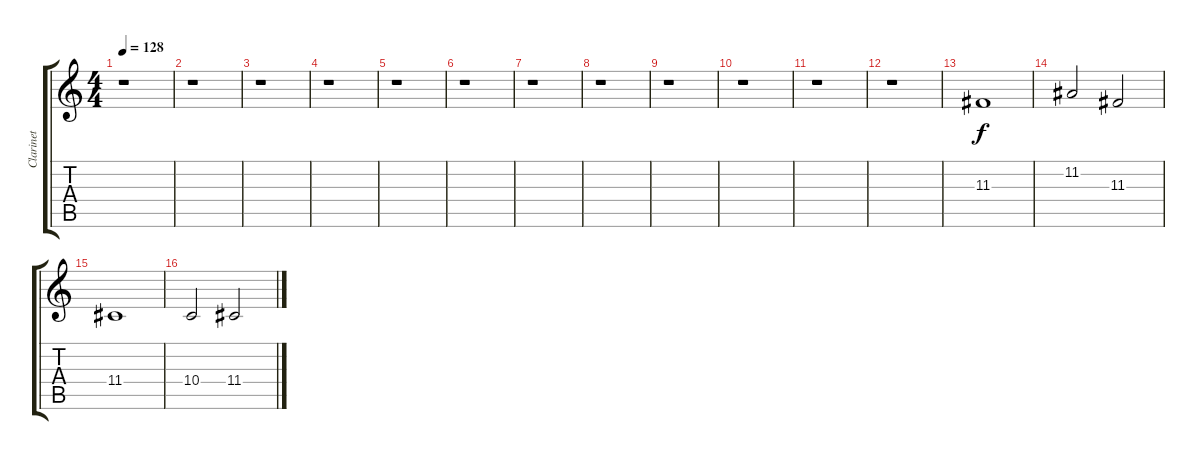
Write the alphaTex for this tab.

\track ("Clarinet" "Clarinet") {instrument clarinet}
\staff {score tabs}
\tuning (E4 B3 G3 D3 A2 E2) {hide}
\ts (4 4)
\tempo 128
\clef g2
\ks c
r.1{dy f} |
r.1 |
r.1 |
r.1 |
r.1 |
r.1 |
r.1 |
r.1 |
r.1 |
r.1 |
r.1 |
r.1 |
11.3.1 |
11.2.2 11.3.2 |
11.4.1 |
10.4.2 11.4.2
